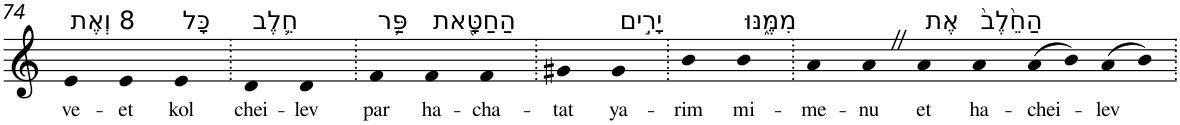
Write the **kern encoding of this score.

**kern	**text
*part1	*part1
*staff1	*staff1
*I"Piano	*
*I'Pno	*
!!LO:PB:g=z
*clefG2	*
*k[]	*
=74	=74
!LO:TX:a:t=8 וְאֶת	!
!	!LO:LY:b
4e	ve-
!	!LO:LY:b
4e	-et
!LO:TX:a:t=כָּל	!
!	!LO:LY:b
4e	kol
=75.	=75.
!LO:TX:a:t=חֵ֛לֶב	!
!	!LO:LY:b
4d	chei-
!	!LO:LY:b
4d	-lev
=76.	=76.
!LO:TX:a:t=פַּ֥ר	!
!	!LO:LY:b
4f	par
!LO:TX:a:t=הַחַטָּ֖את	!
!	!LO:LY:b
4f	ha-
!	!LO:LY:b
4f	-cha-
=77.	=77.
!	!LO:LY:b
4g#X	-tat
!LO:TX:a:t=יָרִ֣ים	!
!	!LO:LY:b
4g#	ya-
=78.	=78.
!	!LO:LY:b
4b	-rim
!LO:TX:a:t=מִמֶּ֑נּוּ	!
!	!LO:LY:b
4b	mi-
=79.	=79.
!	!LO:LY:b
4a	-me-
!	!LO:LY:b
4aZ	-nu
!LO:TX:a:t=אֶת	!
!	!LO:LY:b
4a	et
!LO:TX:a:t=הַחֵ֙לֶב֙	!
!	!LO:LY:b
4a	ha-
!	!LO:LY:b
(>8a	-chei-
8b)	.
!	!LO:LY:b
(>8a	-lev
8b)	.
=.	=.
*-	*-
